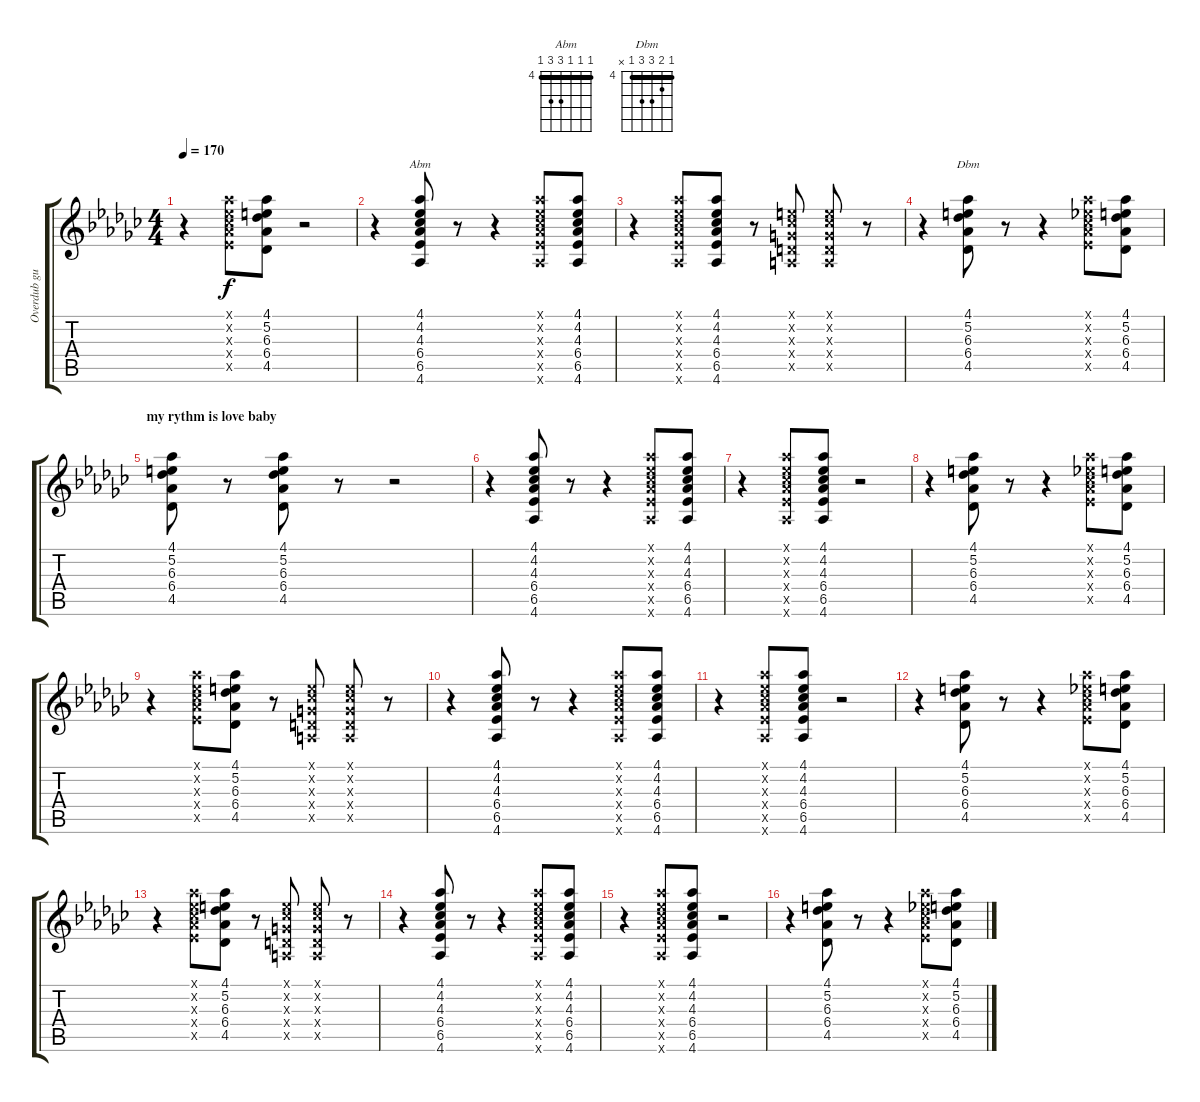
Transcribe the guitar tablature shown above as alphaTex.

\track ("Overdub guitar I" "Overdub gu") {instrument acousticguitarsteel}
\staff {score tabs}
\tuning (E4 B3 G3 D3 A2 E2) {hide}
\chord ("Abm" 4 4 4 6 6 4) {firstfret 4 barre 4}
\chord ("Dbm" 4 5 6 6 4 x) {firstfret 4 barre 4}
\ts (4 4)
\tempo 170
\clef g2
\ks ebminor
r.4{dy f} (4.1{x} 4.2{x} 4.3{x} 6.4{x} 6.5{x}).8 (4.1 5.2 6.3 6.4 4.5).8 r.2 |
r.4 (4.1 4.2 4.3 6.4 6.5 4.6).8{ch "Abm"} r.8 r.4 (4.1{x} 4.2{x} 4.3{x} 6.4{x} 6.5{x} 4.6{x}).8 (4.1 4.2 4.3 6.4 6.5 4.6).8 |
r.4 (4.1{x} 4.2{x} 4.3{x} 6.4{x} 6.5{x} 4.6{x}).8 (4.1 4.2 4.3 6.4 6.5 4.6).8 r.8 (0.1{x} 0.2{x} 0.3{x} 0.4{x} 0.5{x}).8 (0.1{x} 0.2{x} 0.3{x} 0.4{x} 0.5{x}).8 r.8 |
r.4 (4.1 5.2 6.3 6.4 4.5).8{ch "Dbm"} r.8 r.4 (4.1{x} 4.2{x} 4.3{x} 6.4{x} 6.5{x}).8 (4.1 5.2 6.3 6.4 4.5).8 |
\section ("" "my rythm is love baby")
(4.1 5.2 6.3 6.4 4.5).8 r.8 (4.1 5.2 6.3 6.4 4.5).8 r.8 r.2 |
r.4 (4.1 4.2 4.3 6.4 6.5 4.6).8 r.8 r.4 (4.1{x} 4.2{x} 4.3{x} 6.4{x} 6.5{x} 4.6{x}).8 (4.1 4.2 4.3 6.4 6.5 4.6).8 |
r.4 (4.1{x} 4.2{x} 4.3{x} 6.4{x} 6.5{x} 4.6{x}).8 (4.1 4.2 4.3 6.4 6.5 4.6).8 r.2 |
r.4 (4.1 5.2 6.3 6.4 4.5).8 r.8 r.4 (4.1{x} 4.2{x} 4.3{x} 6.4{x} 6.5{x}).8 (4.1 5.2 6.3 6.4 4.5).8 |
r.4 (4.1{x} 4.2{x} 4.3{x} 6.4{x} 6.5{x}).8 (4.1 5.2 6.3 6.4 4.5).8 r.8 (0.1{x} 0.2{x} 0.3{x} 0.4{x} 0.5{x}).8 (0.1{x} 0.2{x} 0.3{x} 0.4{x} 0.5{x}).8 r.8 |
r.4 (4.1 4.2 4.3 6.4 6.5 4.6).8 r.8 r.4 (4.1{x} 4.2{x} 4.3{x} 6.4{x} 6.5{x} 4.6{x}).8 (4.1 4.2 4.3 6.4 6.5 4.6).8 |
r.4 (4.1{x} 4.2{x} 4.3{x} 6.4{x} 6.5{x} 4.6{x}).8 (4.1 4.2 4.3 6.4 6.5 4.6).8 r.2 |
r.4 (4.1 5.2 6.3 6.4 4.5).8 r.8 r.4 (4.1{x} 4.2{x} 4.3{x} 6.4{x} 6.5{x}).8 (4.1 5.2 6.3 6.4 4.5).8 |
r.4 (4.1{x} 4.2{x} 4.3{x} 6.4{x} 6.5{x}).8 (4.1 5.2 6.3 6.4 4.5).8 r.8 (0.1{x} 0.2{x} 0.3{x} 0.4{x} 0.5{x}).8 (0.1{x} 0.2{x} 0.3{x} 0.4{x} 0.5{x}).8 r.8 |
r.4 (4.1 4.2 4.3 6.4 6.5 4.6).8 r.8 r.4 (4.1{x} 4.2{x} 4.3{x} 6.4{x} 6.5{x} 4.6{x}).8 (4.1 4.2 4.3 6.4 6.5 4.6).8 |
r.4 (4.1{x} 4.2{x} 4.3{x} 6.4{x} 6.5{x} 4.6{x}).8 (4.1 4.2 4.3 6.4 6.5 4.6).8 r.2 |
r.4 (4.1 5.2 6.3 6.4 4.5).8 r.8 r.4 (4.1{x} 4.2{x} 4.3{x} 6.4{x} 6.5{x}).8 (4.1 5.2 6.3 6.4 4.5).8
